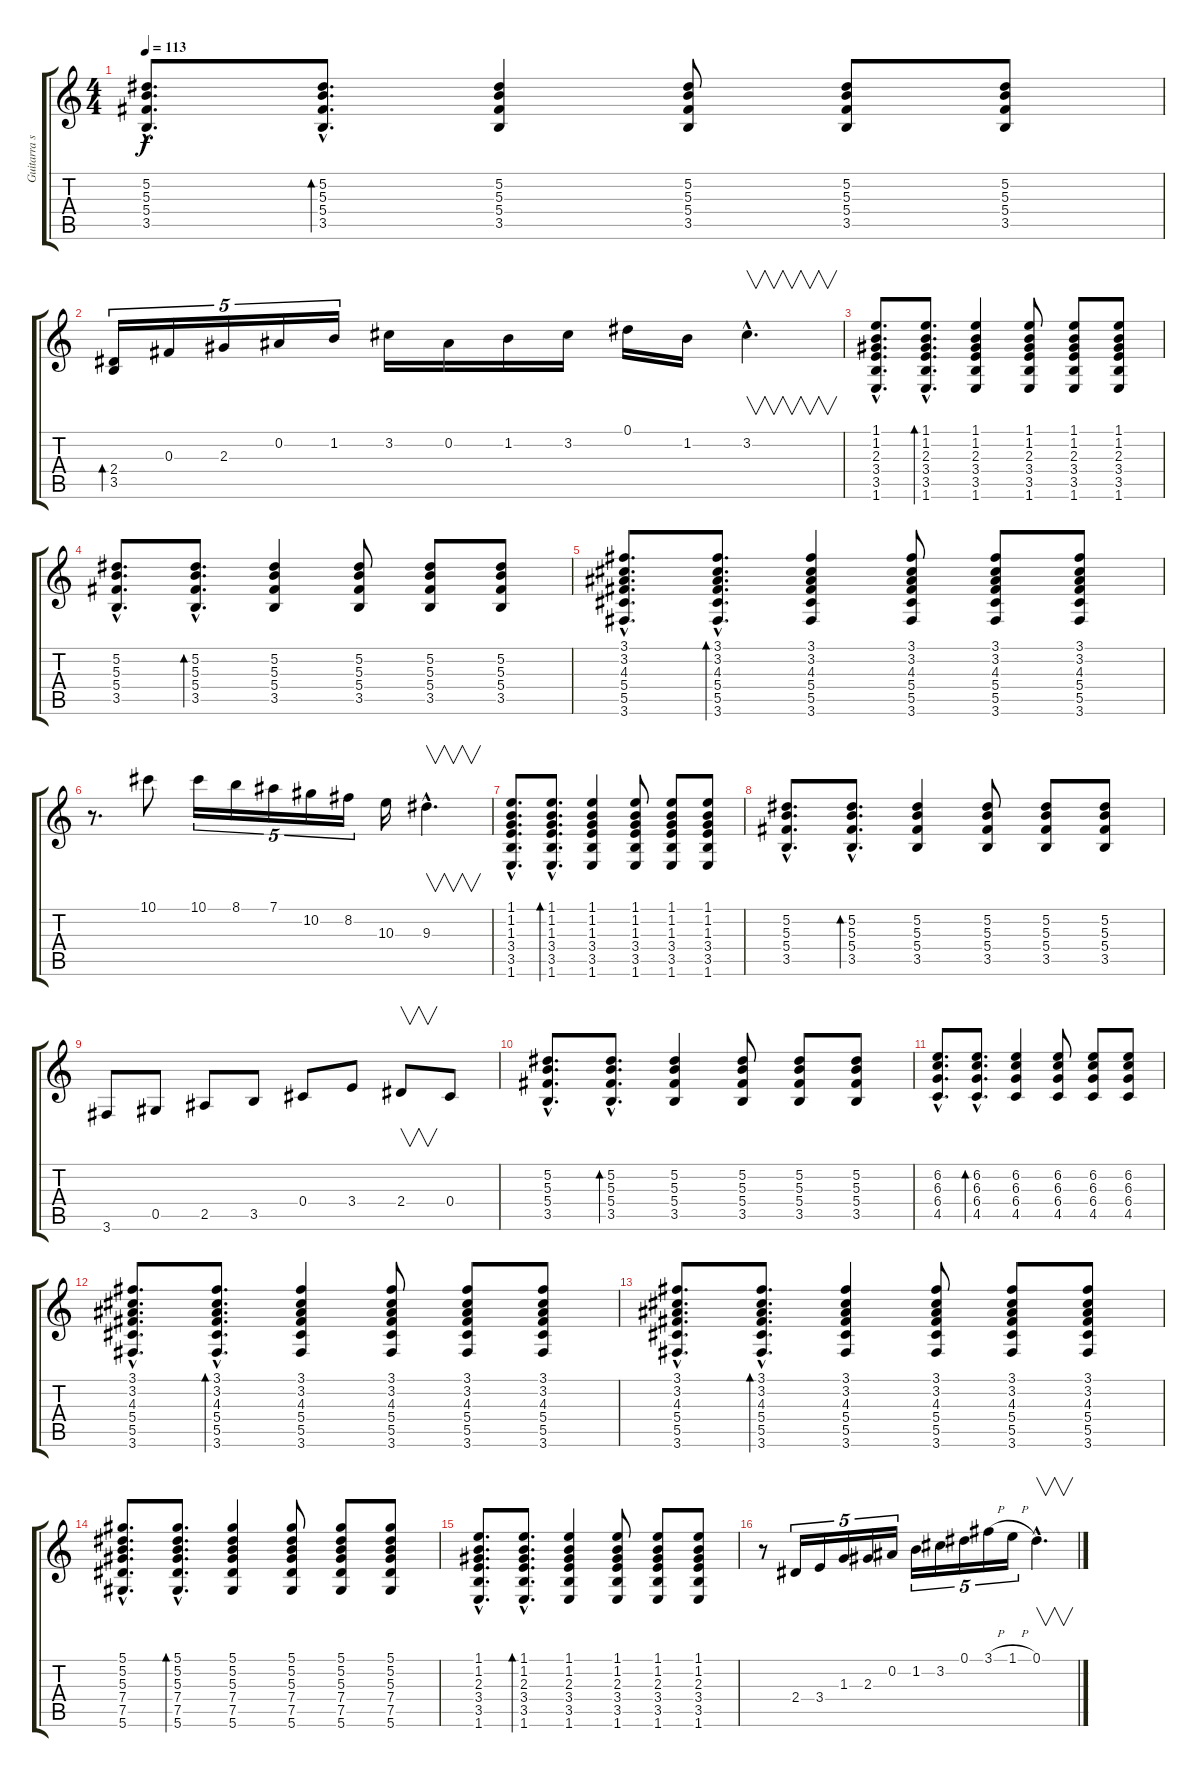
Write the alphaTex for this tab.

\track ("Guitarra solista" "Guitarra s") {instrument acousticguitarsteel}
\staff {score tabs}
\tuning (Eb4 Bb3 Gb3 Db3 Ab2 Eb2) {hide}
\ts (4 4)
\tempo 113
\clef g2
\ks c
(5.2{hac} 5.3{hac} 5.4{hac} 3.5{hac}).8{d dy f} (5.2{hac} 5.3{hac} 5.4{hac} 3.5{hac}).8{d bd 240} (5.2 5.3 5.4 3.5).4 (5.2 5.3 5.4 3.5).8 (5.2 5.3 5.4 3.5).8 (5.2 5.3 5.4 3.5).8 |
(2.4 3.5).16{tu (5 4) bd 120} 0.3.16{tu (5 4)} 2.3.16{tu (5 4)} 0.2.16{tu (5 4)} 1.2.16{tu (5 4)} 3.2.16 0.2.16 1.2.16 3.2.16 0.1.16 1.2.16 3.2{hac}.4{v d} |
(1.1{hac} 1.2{hac} 2.3{hac} 3.4{hac} 3.5{hac} 1.6{hac}).8{d} (1.1{hac} 1.2{hac} 2.3{hac} 3.4{hac} 3.5{hac} 1.6{hac}).8{d bd 240} (1.1 1.2 2.3 3.4 3.5 1.6).4 (1.1 1.2 2.3 3.4 3.5 1.6).8 (1.1 1.2 2.3 3.4 3.5 1.6).8 (1.1 1.2 2.3 3.4 3.5 1.6).8 |
(5.2{hac} 5.3{hac} 5.4{hac} 3.5{hac}).8{d} (5.2{hac} 5.3{hac} 5.4{hac} 3.5{hac}).8{d bd 240} (5.2 5.3 5.4 3.5).4 (5.2 5.3 5.4 3.5).8 (5.2 5.3 5.4 3.5).8 (5.2 5.3 5.4 3.5).8 |
(3.1{hac} 3.2{hac} 4.3{hac} 5.4{hac} 5.5{hac} 3.6{hac}).8{d} (3.1{hac} 3.2{hac} 4.3{hac} 5.4{hac} 5.5{hac} 3.6{hac}).8{d bd 240} (3.1 3.2 4.3 5.4 5.5 3.6).4 (3.1 3.2 4.3 5.4 5.5 3.6).8 (3.1 3.2 4.3 5.4 5.5 3.6).8 (3.1 3.2 4.3 5.4 5.5 3.6).8 |
r.8{d} 10.1.8 10.1.16{tu (5 4)} 8.1.16{tu (5 4)} 7.1.16{tu (5 4)} 10.2.16{tu (5 4)} 8.2.16{tu (5 4)} 10.3.16 9.3{hac}.4{v d} |
(1.1{hac} 1.2{hac} 1.3{hac} 3.4{hac} 3.5{hac} 1.6{hac}).8{d} (1.1{hac} 1.2{hac} 1.3{hac} 3.4{hac} 3.5{hac} 1.6{hac}).8{d bd 240} (1.1 1.2 1.3 3.4 3.5 1.6).4 (1.1 1.2 1.3 3.4 3.5 1.6).8 (1.1 1.2 1.3 3.4 3.5 1.6).8 (1.1 1.2 1.3 3.4 3.5 1.6).8 |
(5.2{hac} 5.3{hac} 5.4{hac} 3.5{hac}).8{d} (5.2{hac} 5.3{hac} 5.4{hac} 3.5{hac}).8{d bd 240} (5.2 5.3 5.4 3.5).4 (5.2 5.3 5.4 3.5).8 (5.2 5.3 5.4 3.5).8 (5.2 5.3 5.4 3.5).8 |
3.6.8 0.5.8 2.5.8 3.5.8 0.4.8 3.4.8 2.4.8{v} 0.4.8 |
(5.2{hac} 5.3{hac} 5.4{hac} 3.5{hac}).8{d} (5.2{hac} 5.3{hac} 5.4{hac} 3.5{hac}).8{d bd 240} (5.2 5.3 5.4 3.5).4 (5.2 5.3 5.4 3.5).8 (5.2 5.3 5.4 3.5).8 (5.2 5.3 5.4 3.5).8 |
(6.2{hac} 6.3{hac} 6.4{hac} 4.5{hac}).8{d} (6.2{hac} 6.3{hac} 6.4{hac} 4.5{hac}).8{d bd 240} (6.2 6.3 6.4 4.5).4 (6.2 6.3 6.4 4.5).8 (6.2 6.3 6.4 4.5).8 (6.2 6.3 6.4 4.5).8 |
(3.1{hac} 3.2{hac} 4.3{hac} 5.4{hac} 5.5{hac} 3.6{hac}).8{d} (3.1{hac} 3.2{hac} 4.3{hac} 5.4{hac} 5.5{hac} 3.6{hac}).8{d bd 240} (3.1 3.2 4.3 5.4 5.5 3.6).4 (3.1 3.2 4.3 5.4 5.5 3.6).8 (3.1 3.2 4.3 5.4 5.5 3.6).8 (3.1 3.2 4.3 5.4 5.5 3.6).8 |
(3.1{hac} 3.2{hac} 4.3{hac} 5.4{hac} 5.5{hac} 3.6{hac}).8{d} (3.1{hac} 3.2{hac} 4.3{hac} 5.4{hac} 5.5{hac} 3.6{hac}).8{d bd 240} (3.1 3.2 4.3 5.4 5.5 3.6).4 (3.1 3.2 4.3 5.4 5.5 3.6).8 (3.1 3.2 4.3 5.4 5.5 3.6).8 (3.1 3.2 4.3 5.4 5.5 3.6).8 |
(5.1{hac} 5.2{hac} 5.3{hac} 7.4{hac} 7.5{hac} 5.6{hac}).8{d} (5.1{hac} 5.2{hac} 5.3{hac} 7.4{hac} 7.5{hac} 5.6{hac}).8{d bd 240} (5.1 5.2 5.3 7.4 7.5 5.6).4 (5.1 5.2 5.3 7.4 7.5 5.6).8 (5.1 5.2 5.3 7.4 7.5 5.6).8 (5.1 5.2 5.3 7.4 7.5 5.6).8 |
(1.1{hac} 1.2{hac} 2.3{hac} 3.4{hac} 3.5{hac} 1.6{hac}).8{d} (1.1{hac} 1.2{hac} 2.3{hac} 3.4{hac} 3.5{hac} 1.6{hac}).8{d bd 240} (1.1 1.2 2.3 3.4 3.5 1.6).4 (1.1 1.2 2.3 3.4 3.5 1.6).8 (1.1 1.2 2.3 3.4 3.5 1.6).8 (1.1 1.2 2.3 3.4 3.5 1.6).8 |
r.8 2.4.16{tu (5 4)} 3.4.16{tu (5 4)} 1.3.16{tu (5 4)} 2.3.16{tu (5 4)} 0.2.16{tu (5 4)} 1.2.16{tu (5 4)} 3.2.16{tu (5 4)} 0.1.16{tu (5 4)} 3.1{h}.16{tu (5 4)} 1.1{h}.16{tu (5 4)} 0.1{hac}.4{v d}
